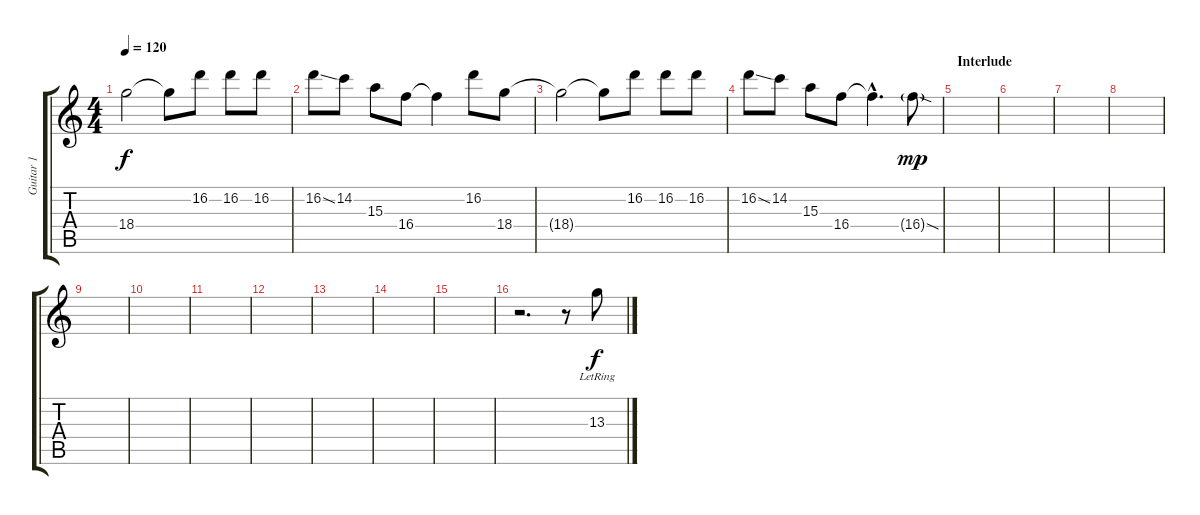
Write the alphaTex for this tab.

\track ("Guitar 1" "Guitar 1") {instrument distortionguitar}
\staff {score tabs}
\tuning (Eb4 Bb3 Gb3 Db3 Ab2 Eb2) {hide}
\ts (4 4)
\tempo 120
\clef g2
\ks c
18.4{t}.2{dy f} 18.4{t}.8 16.2.8 16.2.8 16.2.8 |
16.2{ss}.8{volume 13} 14.2.8 15.3.8 16.4.8 16.4{t}.4 16.2.8 18.4.8 |
18.4{t}.2 18.4{t}.8 16.2.8 16.2.8 16.2.8 |
16.2{ss}.8{volume 13} 14.2.8 15.3.8 16.4.8 16.4{hac t}.4{d} 16.4{sod g}.8{dy mp} |
\section ("" "Interlude")
|
|
|
|
|
|
|
|
|
|
|
r.2{d} r.8 13.3{lr}.8{dy f instrument electricguitarjazz}
